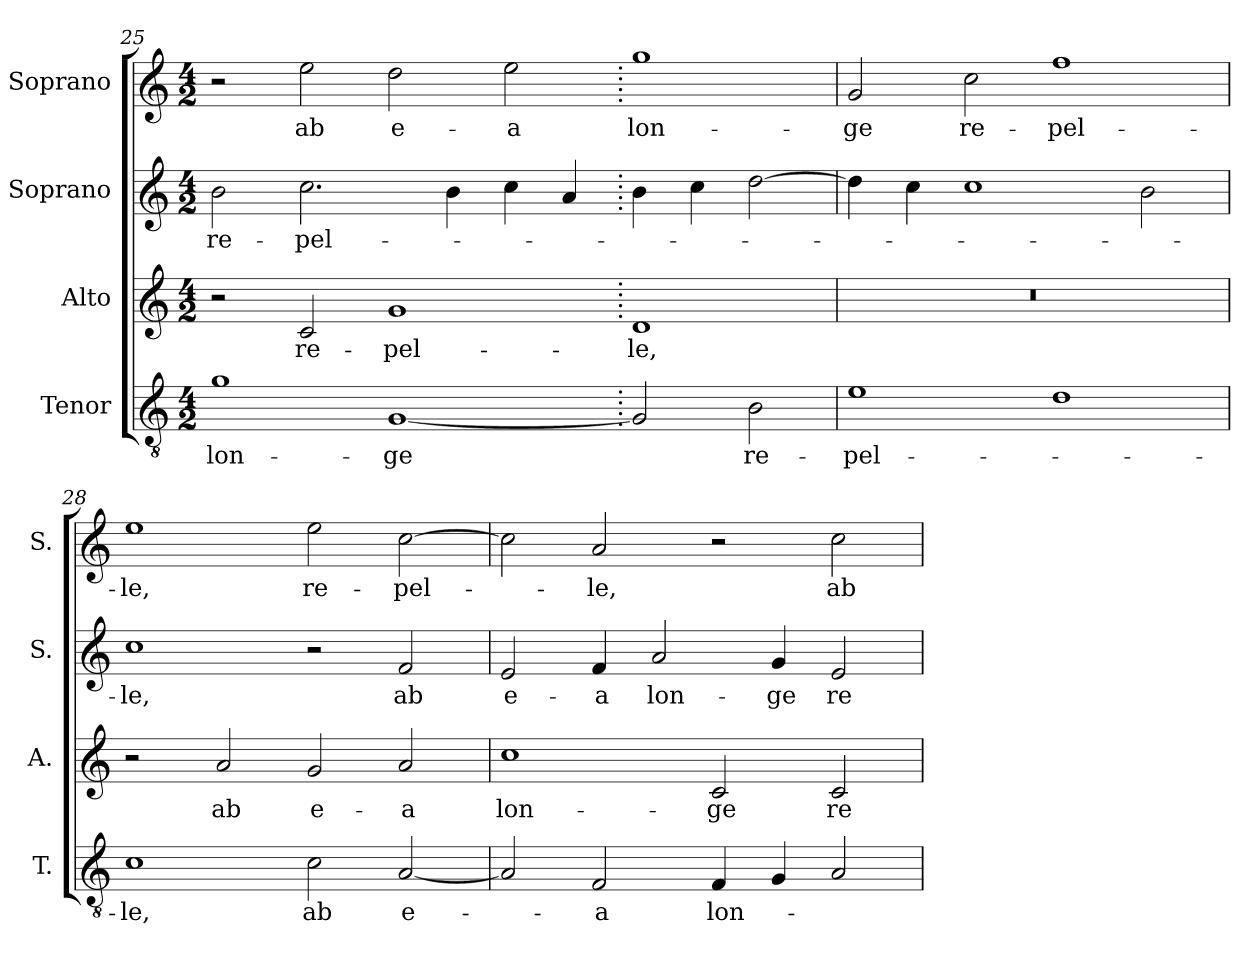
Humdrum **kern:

**kern	**text	**kern	**text	**kern	**text	**kern	**text
*part4	*part4	*part3	*part3	*part2	*part2	*part1	*part1
*staff4	*staff4	*staff3	*staff3	*staff2	*staff2	*staff1	*staff1
*I"Tenor	*	*I"Alto	*	*I"Soprano	*	*I"Soprano	*
*I'T.	*	*I'A.	*	*I'S.	*	*I'S.	*
*clefGv2	*	*clefG2	*	*clefG2	*	*clefG2	*
*ITrd7c12	*	*	*	*	*	*	*
*k[]	*	*k[]	*	*k[]	*	*k[]	*
*C:	*	*C:	*	*C:	*	*C:	*
*M4/2	*	*M4/2	*	*M4/2	*	*M4/2	*
=25	=25	=25	=25	=25	=25	=25	=25
!	!LO:LY:b:color=#000000	!	!	!	!	!	!
!	!	!	!	!	!LO:LY:b:color=#000000	!	!
1Gi	lon-	2r	.	2bi\	re-	2r	.
!	!	!	!LO:LY:b:color=#000000	!	!	!	!
!	!	!	!	!	!LO:LY:b:color=#000000	!	!
!	!	!	!	!	!	!	!LO:LY:b:color=#000000
.	.	2ci/	re-	2.cci\	-pel-	2eei\	ab
!	!LO:LY:b:color=#000000	!	!	!	!	!	!
!	!	!	!LO:LY:b:color=#000000	!	!	!	!
!	!	!	!	!	!	!	!LO:LY:b:color=#000000
[1GGi	-ge	1gi	-pel-	.	.	2ddi\	e-
.	.	.	.	4bi\	.	.	.
!	!	!	!	!	!	!	!LO:LY:b:color=#000000
.	.	.	.	4cci\	.	2eei\	-a
.	.	.	.	4ai/	.	.	.
=26.	=26.	=26.	=26.	=26.	=26.	=26.	=26.
!	!	!	!LO:LY:b:color=#000000	!	!	!	!
!	!	!	!	!	!	!	!LO:LY:b:color=#000000
2GGi/]	.	1di	-le,	4bi\	.	1ggi	lon-
.	.	.	.	4cci\	.	.	.
!	!LO:LY:b:color=#000000	!	!	!	!	!	!
2BBi\	re-	.	.	[2ddi\	.	.	.
=27	=27	=27	=27	=27	=27	=27	=27
!	!LO:LY:b:color=#000000	!LO:N:vis=1	!	!	!	!	!
!	!	!	!	!	!	!	!LO:LY:b:color=#000000
1Ei	-pel-	0r	.	4ddi\]	.	2gi/	-ge
.	.	.	.	4cci\	.	.	.
!	!	!	!	!	!	!	!LO:LY:b:color=#000000
.	.	.	.	1cci	.	2cci\	re-
!	!	!	!	!	!	!	!LO:LY:b:color=#000000
1Di	.	.	.	.	.	1ffi	-pel-
.	.	.	.	2bi\	.	.	.
!!LO:LB:g=z
=28	=28	=28	=28	=28	=28	=28	=28
!	!LO:LY:b:color=#000000	!	!	!	!	!	!
!	!	!	!	!	!LO:LY:b:color=#000000	!	!
!	!	!	!	!	!	!	!LO:LY:b:color=#000000
1Ci	-le,	2r	.	1cci	-le,	1eei	-le,
!	!	!	!LO:LY:b:color=#000000	!	!	!	!
.	.	2ai/	ab	.	.	.	.
!	!LO:LY:b:color=#000000	!	!	!	!	!	!
!	!	!	!LO:LY:b:color=#000000	!	!	!	!
!	!	!	!	!	!	!	!LO:LY:b:color=#000000
2Ci\	ab	2gi/	e-	2r	.	2eei\	re-
!	!LO:LY:b:color=#000000	!	!	!	!	!	!
!	!	!	!LO:LY:b:color=#000000	!	!	!	!
!	!	!	!	!	!LO:LY:b:color=#000000	!	!
!	!	!	!	!	!	!	!LO:LY:b:color=#000000
[2AAi/	e-	2ai/	-a	2fi/	ab	[2cci\	-pel-
=29	=29	=29	=29	=29	=29	=29	=29
!	!	!	!LO:LY:b:color=#000000	!	!	!	!
!	!	!	!	!	!LO:LY:b:color=#000000	!	!
2AAi/]	.	1cci	lon-	2ei/	e-	2cci\]	.
!	!LO:LY:b:color=#000000	!	!	!	!	!	!
!	!	!	!	!	!LO:LY:b:color=#000000	!	!
!	!	!	!	!	!	!	!LO:LY:b:color=#000000
2FFi/	-a	.	.	4fi/	-a	2ai/	-le,
!	!	!	!	!	!LO:LY:b:color=#000000	!	!
.	.	.	.	2ai/	lon-	.	.
!	!LO:LY:b:color=#000000	!	!	!	!	!	!
!	!	!	!LO:LY:b:color=#000000	!	!	!	!
4FFi/	lon-	2ci/	-ge	.	.	2r	.
!	!	!	!	!	!LO:LY:b:color=#000000	!	!
4GGi/	.	.	.	4gi/	-ge	.	.
!	!	!	!LO:LY:b:color=#000000	!	!	!	!
!	!	!	!	!	!LO:LY:b:color=#000000	!	!
!	!	!	!	!	!	!	!LO:LY:b:color=#000000
2AAi/	.	2ci/	re-	2ei/	re-	2cci\	ab
=	=	=	=	=	=	=	=
*-	*-	*-	*-	*-	*-	*-	*-
